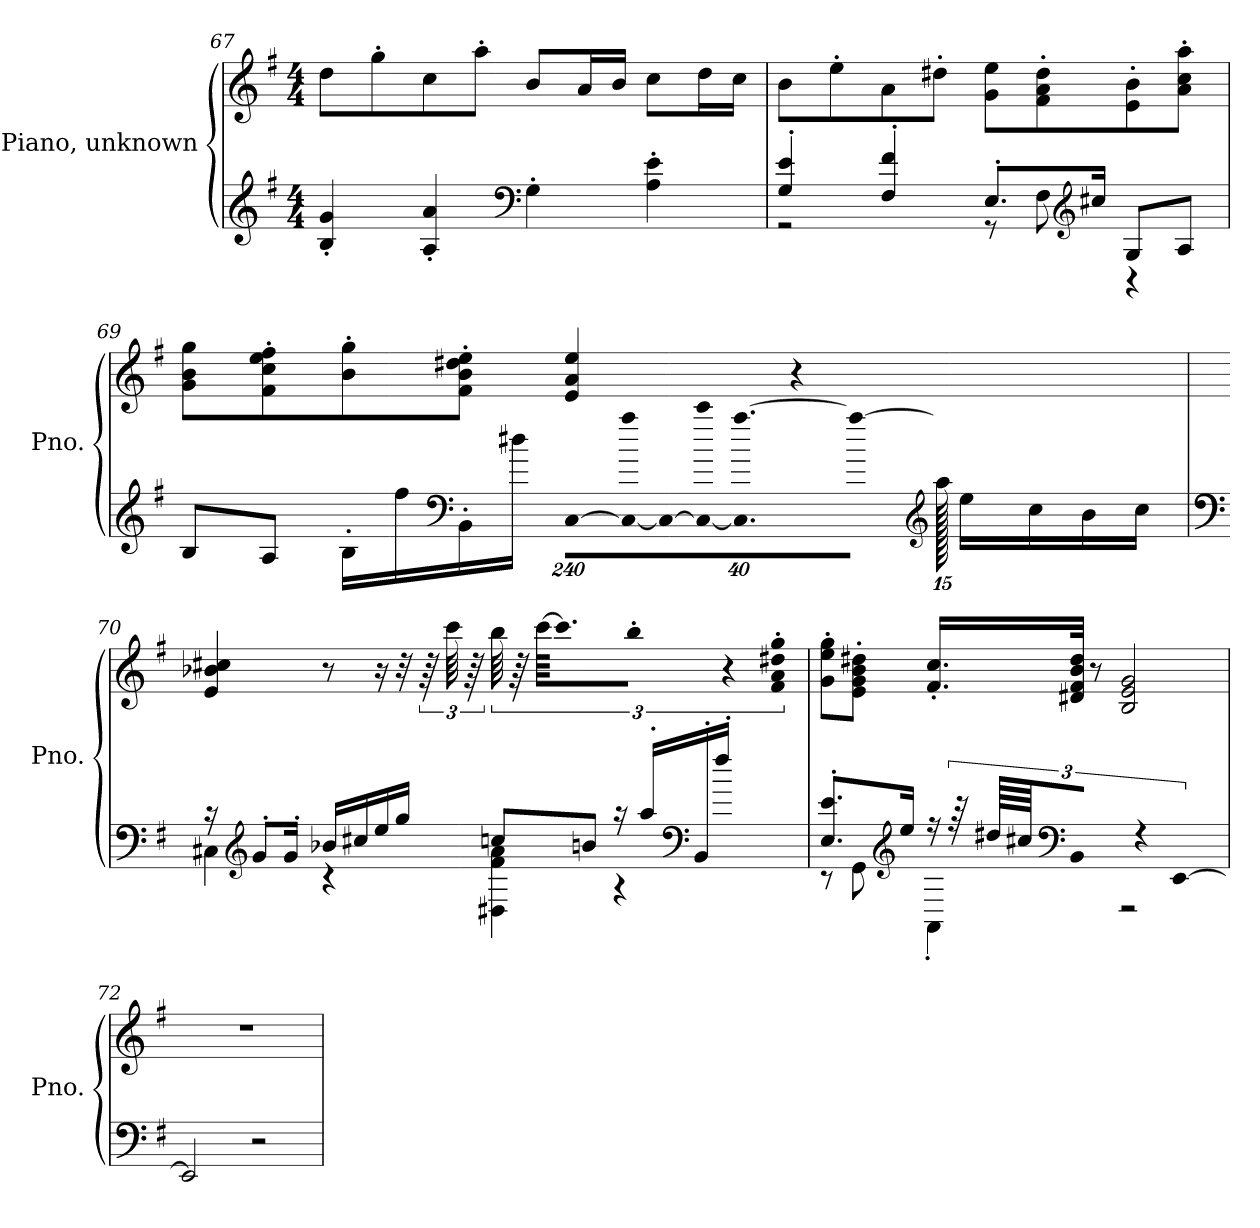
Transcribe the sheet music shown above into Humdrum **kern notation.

**kern	**kern
*part1	*part1
*staff2	*staff1
*I"Piano, unknown	*
*I'Pno.	*
*clefG2	*clefG2
*k[f#]	*k[f#]
*M4/4	*M4/4
=67	=67
4B/' 4g/'	8dd\L
.	8gg'\
4A/' 4a/'	8cc\
.	8aa'\J
*clefF4	*
4G'\	8b/L
.	16a/L
.	16b/JJ
4A\' 4e\'	8cc\L
.	16dd\L
.	16cc\JJ
!!LO:LB:g=z
=68	=68
*^	*
4G/' 4e/'	2r	8b\L
.	.	8ee'\
4F#/' 4f#/'	.	8a\
.	.	8dd#X'\J
8.E'/L	8r	8g\ 8ee\L
.	8F#\	8f#\' 8a\' 8dd#\'
*clefG2	*	*
16cc#X/Jk	.	.
8G/L	4r	8e\' 8b\'
8A/J	.	8a\' 8cc\' 8aa\'J
*v	*v	*
=69	=69
8B/L	8g\ 8b\ 8gg\L
8A/J	8f#\' 8cc\' 8ee\' 8ff#\'
16B'\LL	8b\' 8gg\'
16ff#\	.
*clefF4	*
16BB'\	8f#\' 8b\' 8dd#X\' 8ee\'J
16dd#X\JJ	.
*Xbrackettup	*
!LO:N:vis=16	!
[1920%137C\LL	4e/ 4a/ 4ee/
!LO:N:vis=32	!
640%23C\_ 640%23aa\L	.
!LO:N:vis=32	!
640%23C\_	.
!LO:N:vis=32	!
640%23C\_ 640%23ccc\	.
!LO:N:vis=32.	!
1920%103C\] [1920%103aa\	.
640%11aa\JJJ_	.
*clefG2	*
1920aa\]	4r
16ee\LL	.
16cc\	.
16b\	.
16cc\JJ	.
.	1920ryy
!!LO:LB:g=z
=70	=70
*clefF4	*
*^	*
16r	4C#X\	4e/ 4b-X/ 4cc#X/
*clefG2	*	*
8g'/L	.	.
16g'/Jk	.	.
16b-X/LL	4r	8r
16cc#X/	.	.
16ee/	.	16r
16gg/JJ	.	32r
.	.	96r
.	.	96ccc\
.	.	96r
8ccn/L	4D#X\ 4f#\ 4a\	96bb\
.	.	96r
.	.	[96ccc\KKLL
.	.	16.ccc\J]
8bn/J	.	8bb'\J
16r	4r	8r
16aa'/LL	.	.
*clefF4	*	*
16BB'/	.	8f#\' 8a\' 8dd#X\' 8gg\'
16ff#'/JJ	.	.
=71	=71	=71
8.E/' 8.e/'L	8r	8g\' 8ee\' 8gg\'L
.	8GG\	8e\' 8g\' 8b\' 8dd#X\'J
*clefG2	*	*
16ee/Jk	.	.
16r	4AA'\	16.f#/' 16.cc/'LL
*brackettup	*	*
96r	.	.
96dd#X/LLLL	.	.
96cc#X/J	.	.
*clefF4	*	*
32BB/JJJ	.	32d#X/ 32f#/ 32b/ 32dd#/JJk
8r	.	8r
[2EE/	2r	2B/ 2e/ 2g/
*v	*v	*
!!LO:PB:g=z
=72	=72
2EE/]	1r
2r	.
=	=
*-	*-
